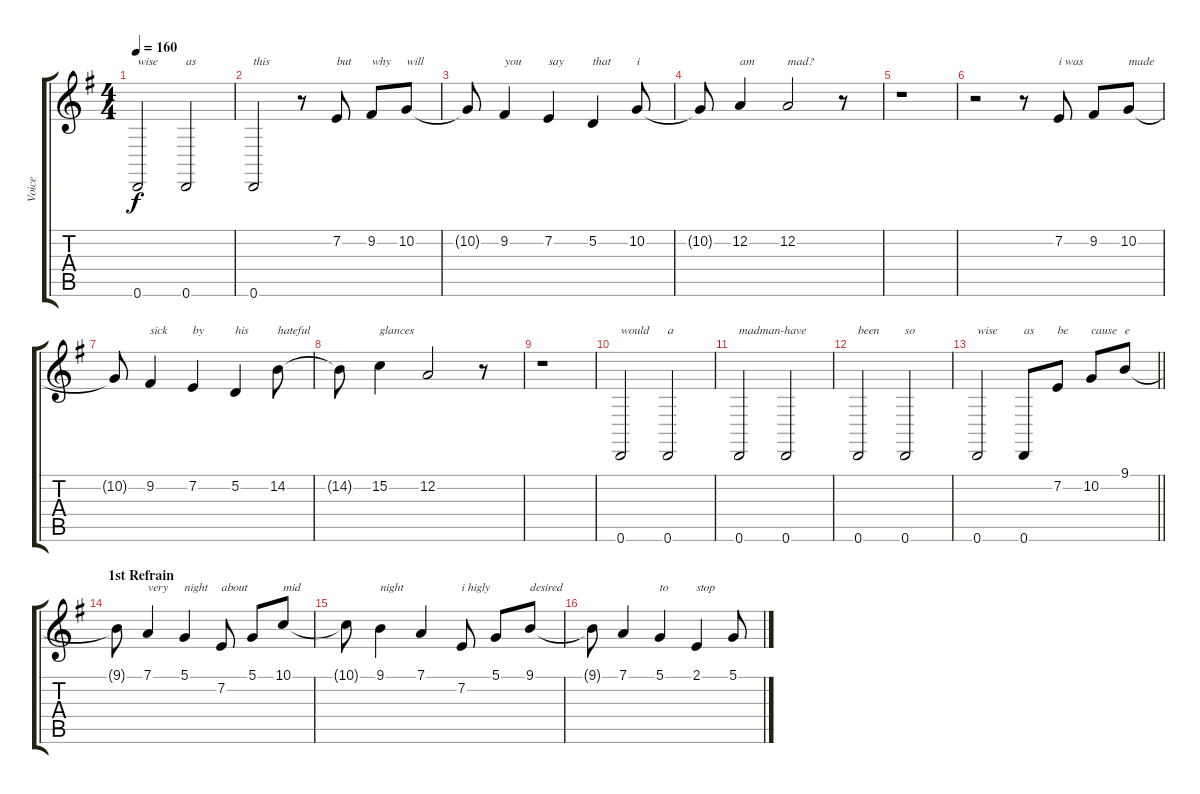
\track ("Voice" "Voice") {instrument lead1square}
\staff {score tabs}
\tuning (D4 A3 F3 C3 G2 D2) {hide}
\ts (4 4)
\tempo 160
\clef g2
\ks eminor
0.6.2{txt "wise" dy f} 0.6.2{txt "as"} |
0.6.2{txt "this"} r.8 7.2.8{txt "but"} 9.2.8{txt "why"} 10.2.8{txt "will"} |
10.2{t}.8 9.2.4{txt "you"} 7.2.4{txt "say"} 5.2.4{txt "that"} 10.2.8{txt "i"} |
10.2{t}.8 12.2.4{txt "am"} 12.2.2{txt "mad?"} r.8 |
r.1 |
r.2 r.8 7.2.8{txt "i was"} 9.2.8 10.2.8{txt "made"} |
10.2{t}.8 9.2.4{txt "sick"} 7.2.4{txt "by"} 5.2.4{txt "his"} 14.2.8{txt "hateful"} |
14.2{t}.8 15.2.4{txt "glances"} 12.2.2 r.8 |
r.1 |
0.6.2{txt "would "} 0.6.2{txt "a"} |
0.6.2{txt "madman-have"} 0.6.2 |
0.6.2{txt "been"} 0.6.2{txt "so"} |
\barLineRight lightlight
0.6.2{txt "wise"} 0.6.8{txt "as"} 7.2.8{txt "be"} 10.2.8{txt "cause"} 9.1.8{txt "e"} |
\section ("" "1st Refrain")
9.1{t}.8 7.1.4{txt "very"} 5.1.4{txt "night"} 7.2.8{txt "about"} 5.1.8 10.1.8{txt "mid"} |
10.1{t}.8 9.1.4{txt "night"} 7.1.4 7.2.8{txt "i higly"} 5.1.8 9.1.8{txt "desired"} |
9.1{t}.8 7.1.4 5.1.4{txt "to"} 2.1.4{txt "stop"} 5.1.8
